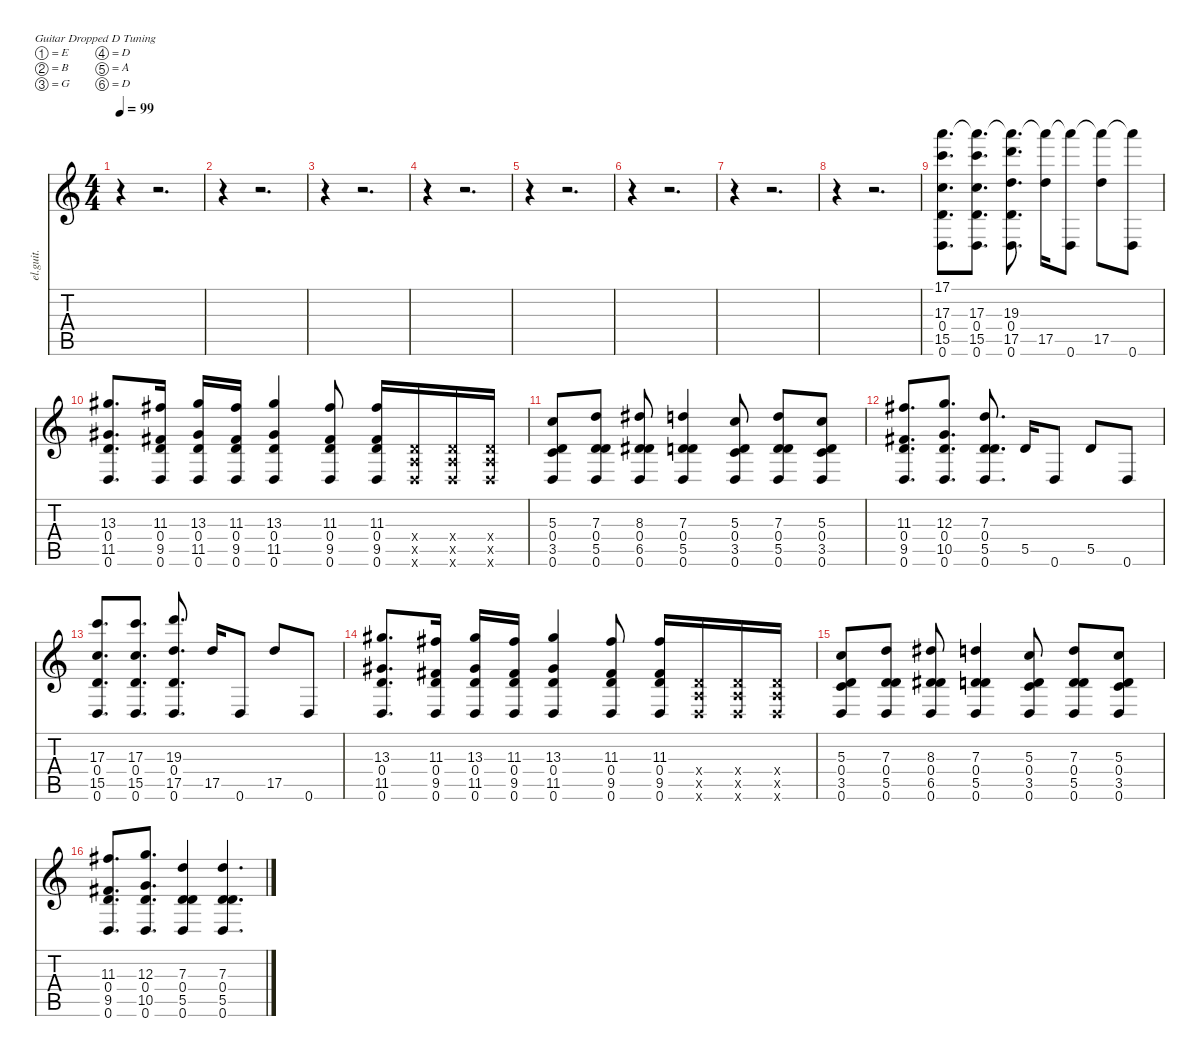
\defaultSystemsLayout 4
\hideDynamics
\bracketExtendMode nobrackets
\otherSystemsTrackNameOrientation horizontal
\track ("rythmic and echo left" "el.guit.") {instrument electricguitarmuted}
\staff {score tabs}
\tuning (E4 B3 G3 D3 A2 D2)
\ts (4 4)
\tempo 99
\clef g2
\ks c
r.4{dy f beam Down} r.2{d beam Down} |
r.4{beam Down} r.2{d beam Down} |
r.4{beam Down} r.2{d beam Down} |
r.4{beam Down} r.2{d beam Down} |
r.4{beam Down} r.2{d beam Down} |
r.4{beam Down} r.2{d beam Down} |
r.4{beam Down} r.2{d beam Down} |
r.4{beam Down} r.2{d beam Down} |
(17.1 17.3 0.4 15.5 0.6).8{d instrument electricguitarmuted beam Down} (17.1{t} 17.3 0.4 15.5 0.6).8{d beam Down} (17.1{t} 19.3 0.4 17.5 0.6).8{d beam Down} (17.1{t} 17.5).16{beam Down} (17.1{t} 0.6).8{beam Down} (17.1{t} 17.5).8{beam Down} (17.1{t} 0.6).8{beam Down} |
(13.3{acc #} 0.4 11.5{acc #} 0.6).8{d beam Up} (11.3{acc #} 0.4 9.5{acc #} 0.6).16{beam Up} (13.3{acc #} 0.4 11.5{acc #} 0.6).16{beam Up} (11.3{acc #} 0.4 9.5{acc #} 0.6).16{beam Up} (13.3{acc #} 0.4 11.5{acc #} 0.6).4{beam Up} (11.3{acc #} 0.4 9.5{acc #} 0.6).8{beam Up} (11.3{acc #} 0.4 9.5{acc #} 0.6).16{beam Up} (0.4{x} 0.5{x} 0.6{x}).16{beam Up} (0.4{x} 0.5{x} 0.6{x}).16{beam Up} (0.4{x} 0.5{x} 0.6{x}).16{beam Up} |
(5.3 0.4 3.5 0.6).8{beam Up} (7.3 0.4 5.5 0.6).8{beam Up} (8.3{acc #} 0.4 6.5{acc #} 0.6).8{beam Up} (7.3 0.4 5.5 0.6).4{beam Up} (5.3 0.4 3.5 0.6).8{beam Up} (7.3 0.4 5.5 0.6).8{beam Up} (5.3 0.4 3.5 0.6).8{beam Up} |
(11.3{acc #} 0.4 9.5{acc #} 0.6).8{d beam Up} (12.3 0.4 10.5 0.6).8{d beam Up} (7.3 0.4 5.5 0.6).8{d beam Up} 5.5.16{beam Up} 0.6.8{beam Up} 5.5.8{beam Up} 0.6.8{beam Up} |
(17.3 0.4 15.5 0.6).8{d beam Up} (17.3 0.4 15.5 0.6).8{d beam Up} (19.3 0.4 17.5 0.6).8{d beam Up} 17.5.16{beam Up} 0.6.8{beam Up} 17.5.8{beam Up} 0.6.8{beam Up} |
(13.3{acc #} 0.4 11.5{acc #} 0.6).8{d beam Up} (11.3{acc #} 0.4 9.5{acc #} 0.6).16{beam Up} (13.3{acc #} 0.4 11.5{acc #} 0.6).16{beam Up} (11.3{acc #} 0.4 9.5{acc #} 0.6).16{beam Up} (13.3{acc #} 0.4 11.5{acc #} 0.6).4{beam Up} (11.3{acc #} 0.4 9.5{acc #} 0.6).8{beam Up} (11.3{acc #} 0.4 9.5{acc #} 0.6).16{beam Up} (0.4{x} 0.5{x} 0.6{x}).16{beam Up} (0.4{x} 0.5{x} 0.6{x}).16{beam Up} (0.4{x} 0.5{x} 0.6{x}).16{beam Up} |
(5.3 0.4 3.5 0.6).8{beam Up} (7.3 0.4 5.5 0.6).8{beam Up} (8.3{acc #} 0.4 6.5{acc #} 0.6).8{beam Up} (7.3 0.4 5.5 0.6).4{beam Up} (5.3 0.4 3.5 0.6).8{beam Up} (7.3 0.4 5.5 0.6).8{beam Up} (5.3 0.4 3.5 0.6).8{beam Up} |
(11.3{acc #} 0.4 9.5{acc #} 0.6).8{d beam Up} (12.3 0.4 10.5 0.6).8{d beam Up} (7.3 0.4 5.5 0.6).4{beam Up} (7.3 0.4 5.5 0.6).4{d beam Up}
